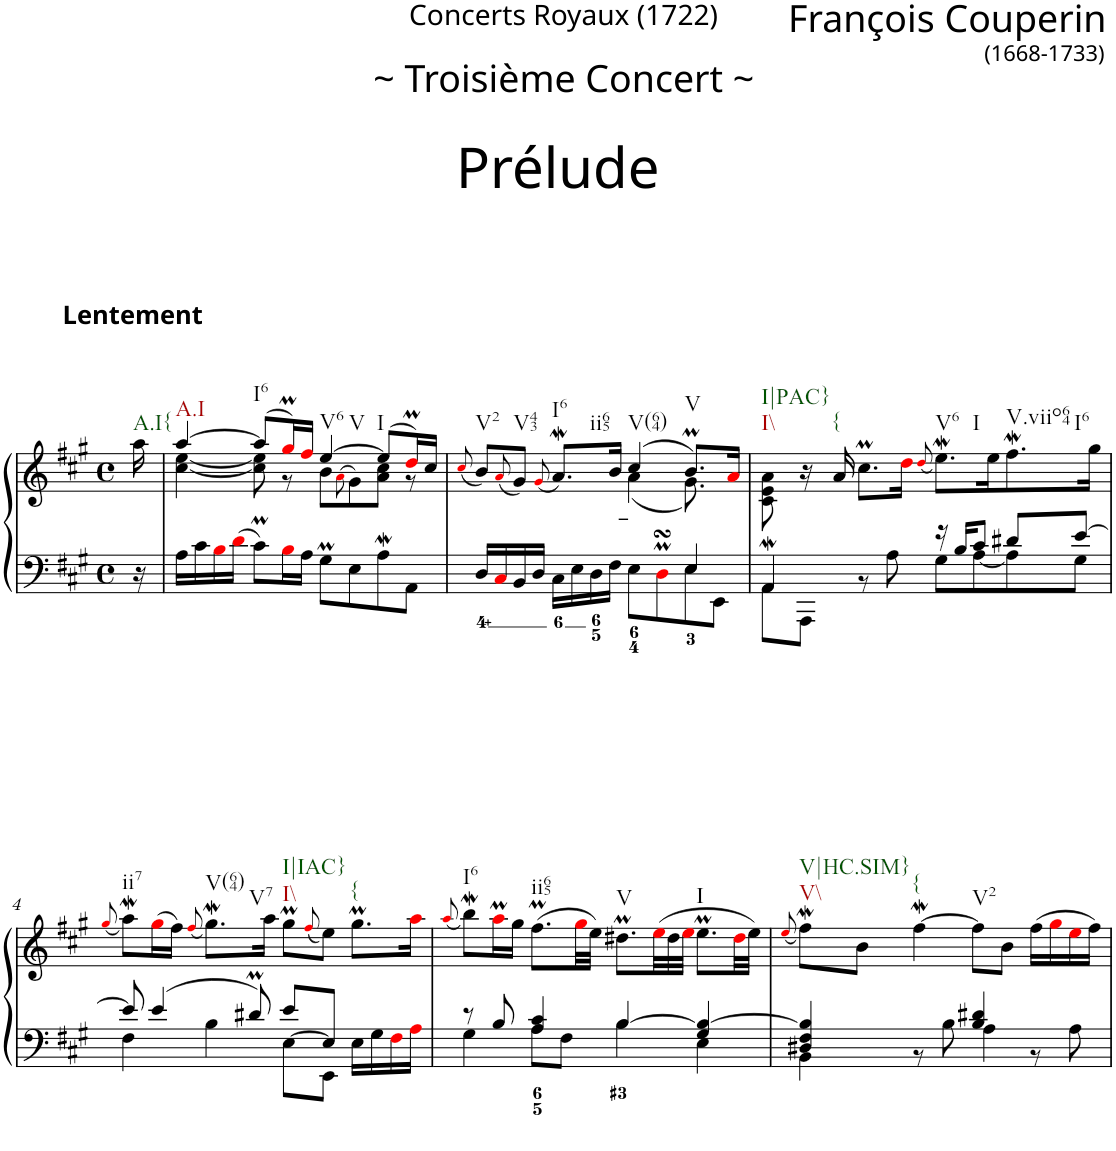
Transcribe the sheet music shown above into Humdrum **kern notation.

**kern	**kern
*part1	*part1
*staff2	*staff1
*I"Clavecin	*
*clefF4	*clefG2
*k[f#c#g#]	*k[f#c#g#]
*A:	*A:
*M4/4	*M4/4
*met(c)	*met(c)
=	=
!	!LO:TX:a:B:t=Lentement
!	!LO:TX:b:t=A.I{
16r	16aa\
=1	=1
*	*^
!	!LO:TX:b:t=A.I	!
16A\LL	[>4aa/	[<4cc#\ [<4ee\
16c#\	.	.
16Bi\	.	.
16di\JJ	.	.
!	!LO:TX:b:t=I6	!
8c#m\L	(>8aa/L]	8cc#\] 8ee\]
16Bi\L	16gg#mi/L)	8r
16A\JJ	16ff#i/JJ	.
!	!LO:TX:b:t=V6	!
!	!LO:TX:b:t=V	!
8G#m\L	[>4ee/	8b\L
.	.	(>8qai\
8E\	.	8g#\)
!	!LO:TX:b:t=I	!
8Aw\	(>8ee/L]	8a\ 8cc#\J
8AA\J	16ddMi/L)	8r
.	16cc#/JJ	.
=2	=2	=2
.	(<8qcc#i/	.
*^	*	*
!	!	!LO:TX:b:t=V2	!
16D/LL	2.ryy	8b/L)	2ryy
16C#i/	.	.	.
.	.	(<8qai/	.
!	!	!LO:TX:b:t=V43	!
16BB/	.	8g#/J)	.
16D/JJ	.	.	.
.	.	(<8qg#i/	.
!	!	!LO:TX:b:t=I6	!
!	!	!LO:TX:b:t=ii65	!
16C#\LL	.	8.aw/L)	.
16E\	.	.	.
16D\	.	.	.
16F#\JJ	.	16b/Jk	.
!	!	!LO:TX:b:t=V(64)	!
8E\L	.	(>4cc#/	(<4a\
8DMsSSsi\	.	.	.
!	!	!LO:TX:b:t=V	!
8E\	4E/	8.bM/L)	8.g#\)
8EE\J	.	.	.
.	.	16ai/Jk	16ryy
=3	=3	=3	=3
!	!	!LO:TX:b:t=I\\	!
!	!	!LO:TX:b:t=I|PAC}	!
*	*	*v	*v
4AAw/	8AA\L	8c#\ 8e\ 8a\
.	8AAA\J	16r
!	!	!LO:TX:b:t={
.	.	16a/
4ryy	8r	8.cc#m\L
.	8A\	.
.	.	16ddi\Jk
.	.	(<8qddi/
!	!	!LO:TX:b:t=V6
!	!	!LO:TX:b:t=I
16r	8G#\L	8.eeW\L)
16B/KL	.	.
8c#/J	[<8A\	.
.	.	16ee\K
!	!	!LO:TX:b:t=V.viio64
!	!	!LO:TX:b:t=I6
8d#X/L	8A\]	8.ff#W\
[>8e/J	8G#\J	.
.	.	16gg#\Jk
!!LO:LB:g=z
=4	=4	=4
.	.	(<8qgg#i/
!	!	!LO:TX:b:t=ii7
8e/]	4F#\	8aaw\L)
4e/	.	(>16gg#i\L
.	.	16ff#\JJ)
.	.	(<8qff#i/
!	!	!LO:TX:b:t=V(64)
!	!	!LO:TX:b:t=V7
.	4B\	8.gg#W\L)
8d#Xm/	.	.
.	.	16aa\Jk
!	!	!LO:TX:b:t=I\\
!	!	!LO:TX:b:t=I|IAC}
8e/L	[>8E\L	8gg#m\L
.	.	(<8qff#i/
8E/J]	8EE\J	8ee\J)
!	!	!LO:TX:b:t={
4ryy	16E\LL	8.gg#m\L
.	16G#\	.
.	16F#i\	.
.	16Ai\JJ	16aai\Jk
=5	=5	=5
.	.	(<8qaai/
!	!	!LO:TX:b:t=I6
8r	4G#\	8bbW\L)
8B/	.	16aaMi\L
.	.	16gg#\JJ
!	!	!LO:TX:b:t=ii65
4A/ 4c#/	8A\L	(>8.ff#M\L
.	8F#\J	.
.	.	32gg#i\LL
.	.	32ee\JJJ)
!	!	!LO:TX:b:t=V
[>4B/	4B\	8.dd#Xm\L
*	*	*Xtuplet
.	.	(>48eei\LL
.	.	48dd#\
.	.	48eei\JJJ
!	!	!LO:TX:b:t=I
4G#/ 4B/_	4E\	8.eeM\L
.	.	32dd#i\LL
.	.	32ee\JJJ)
=6	=6	=6
.	.	(<8qeei/
!	!	!LO:TX:b:t=V\\
!	!	!LO:TX:b:t=V|HC.SIM}
4D#X/ 4F#/ 4B/]	4BB\	8ff#W\L)
.	.	8b\J
!	!	!LO:TX:b:t={
4ryy	8r	[4ff#W\
.	8B\	.
!	!	!LO:TX:b:t=V2
4B/ 4d#X/	4A\	8ff#\L]
.	.	8b\J
4ryy	8r	(>16ff#\LL
.	.	16gg#i\
.	8A\	16eei\
.	.	16ff#\JJ)
*v	*v	*
=	=
*-	*-
